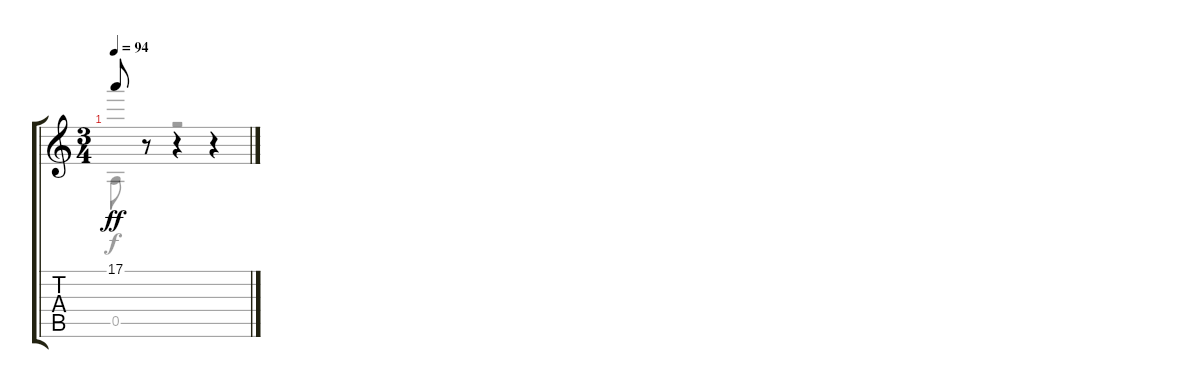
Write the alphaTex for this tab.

\track "" {instrument acousticguitarsteel}
\staff {score tabs}
\tuning (E4 B3 G3 D3 A2 E2) {hide}
\voice
\ts (3 4)
\tempo 94
\clef g2
\ks c
17.1.8{dy ff} r.8 r.4 r.4 |
\voice
\clef g2
\ottava regular
\simile none
\ks c
0.5.8{dy f} r.8 r.2 |
